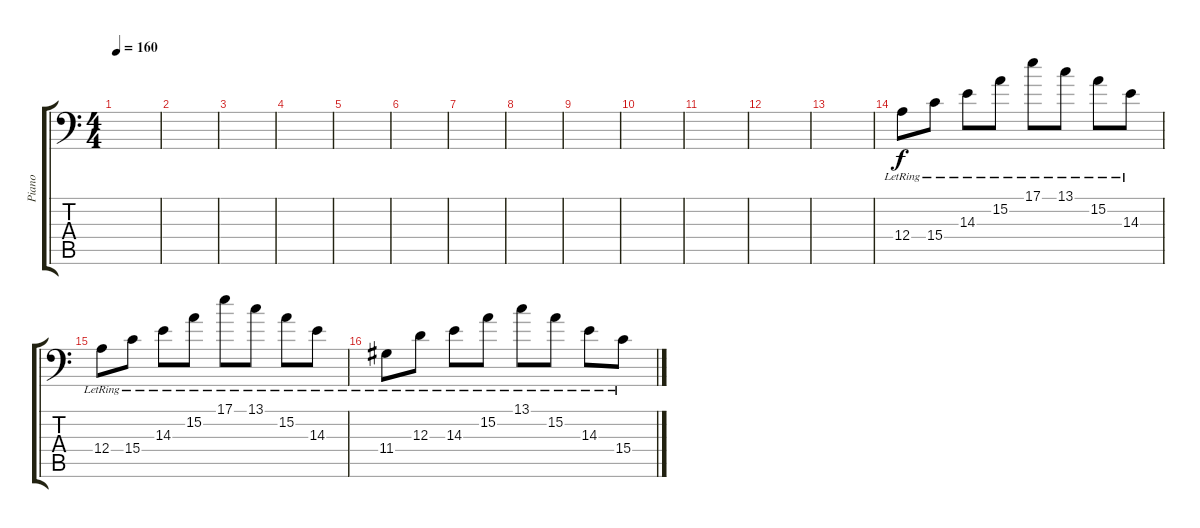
\track ("Piano" "Piano") {instrument acousticgrandpiano}
\staff {score tabs}
\tuning (B3 Gb3 D3 A2 E2 A1) {hide}
\ts (4 4)
\tempo 160
\clef f4
\ks c
|
|
|
|
|
|
|
|
|
|
|
|
|
12.4{lr}.8 15.4{lr}.8 14.3{lr}.8 15.2{lr}.8 17.1{lr}.8 13.1{lr}.8 15.2{lr}.8 14.3{lr}.8 |
12.4{lr}.8 15.4{lr}.8 14.3{lr}.8 15.2{lr}.8 17.1{lr}.8 13.1{lr}.8 15.2{lr}.8 14.3{lr}.8 |
11.4{lr}.8 12.3{lr}.8 14.3{lr}.8 15.2{lr}.8 13.1{lr}.8 15.2{lr}.8 14.3{lr}.8 15.4{lr}.8
